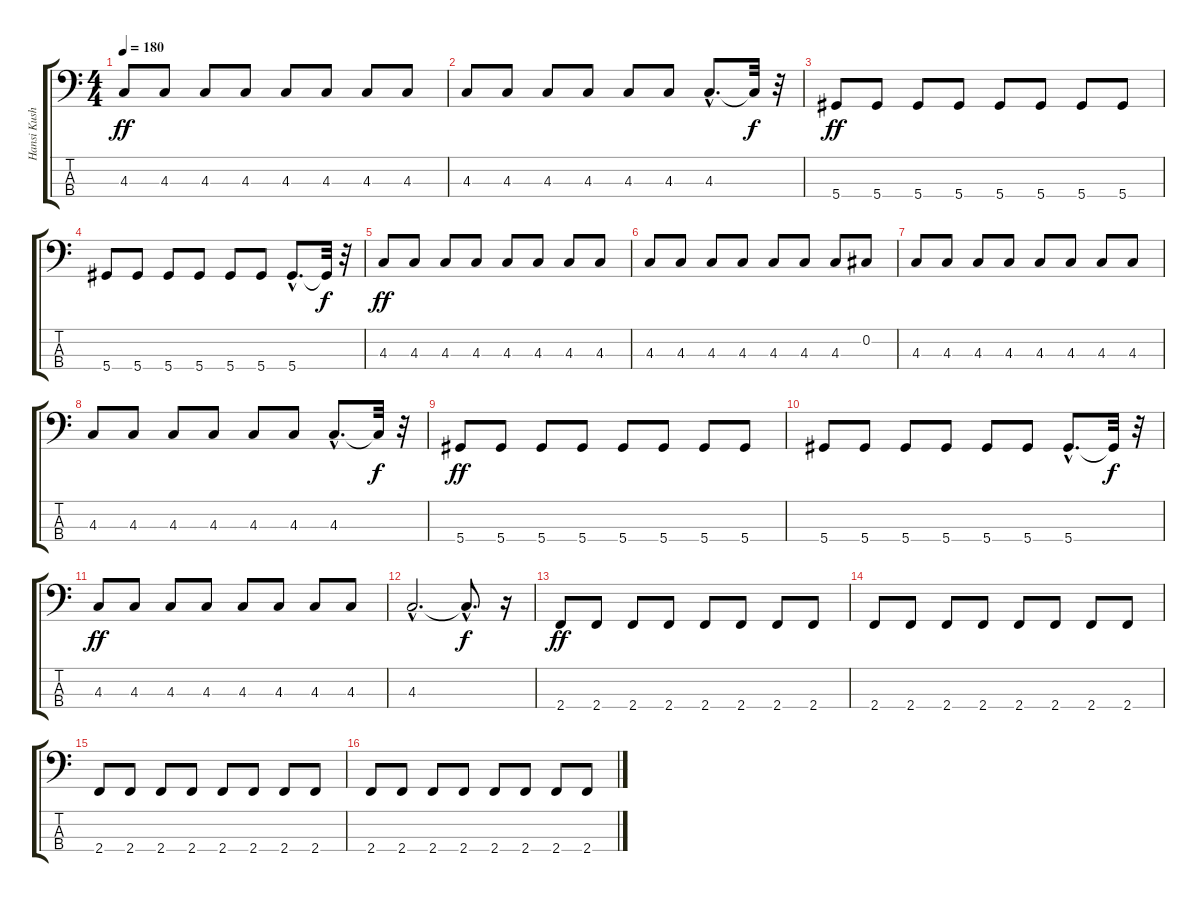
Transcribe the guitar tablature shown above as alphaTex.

\track ("Hansi Kush" "Hansi Kush") {instrument electricbassfinger}
\staff {score tabs}
\tuning (Gb2 Db2 Ab1 Eb1) {hide}
\ts (4 4)
\tempo 180
\clef f4
\ks c
4.3.8{dy ff} 4.3.8 4.3.8 4.3.8 4.3.8 4.3.8 4.3.8 4.3.8 |
4.3.8 4.3.8 4.3.8 4.3.8 4.3.8 4.3.8 4.3{hac}.8{d} 4.3{t}.32{dy f} r.32 |
5.4.8{dy ff} 5.4.8 5.4.8 5.4.8 5.4.8 5.4.8 5.4.8 5.4.8 |
5.4.8 5.4.8 5.4.8 5.4.8 5.4.8 5.4.8 5.4{hac}.8{d} 5.4{t}.32{dy f} r.32 |
4.3.8{dy ff} 4.3.8 4.3.8 4.3.8 4.3.8 4.3.8 4.3.8 4.3.8 |
4.3.8 4.3.8 4.3.8 4.3.8 4.3.8 4.3.8 4.3.8 0.2.8 |
4.3.8 4.3.8 4.3.8 4.3.8 4.3.8 4.3.8 4.3.8 4.3.8 |
4.3.8 4.3.8 4.3.8 4.3.8 4.3.8 4.3.8 4.3{hac}.8{d} 4.3{t}.32{dy f} r.32 |
5.4.8{dy ff} 5.4.8 5.4.8 5.4.8 5.4.8 5.4.8 5.4.8 5.4.8 |
5.4.8 5.4.8 5.4.8 5.4.8 5.4.8 5.4.8 5.4{hac}.8{d} 5.4{t}.32{dy f} r.32 |
4.3.8{dy ff} 4.3.8 4.3.8 4.3.8 4.3.8 4.3.8 4.3.8 4.3.8 |
4.3{hac}.2{d} 4.3{hac t}.8{d dy f} r.16 |
2.4.8{dy ff} 2.4.8 2.4.8 2.4.8 2.4.8 2.4.8 2.4.8 2.4.8 |
2.4.8 2.4.8 2.4.8 2.4.8 2.4.8 2.4.8 2.4.8 2.4.8 |
2.4.8 2.4.8 2.4.8 2.4.8 2.4.8 2.4.8 2.4.8 2.4.8 |
2.4.8 2.4.8 2.4.8 2.4.8 2.4.8 2.4.8 2.4.8 2.4.8
